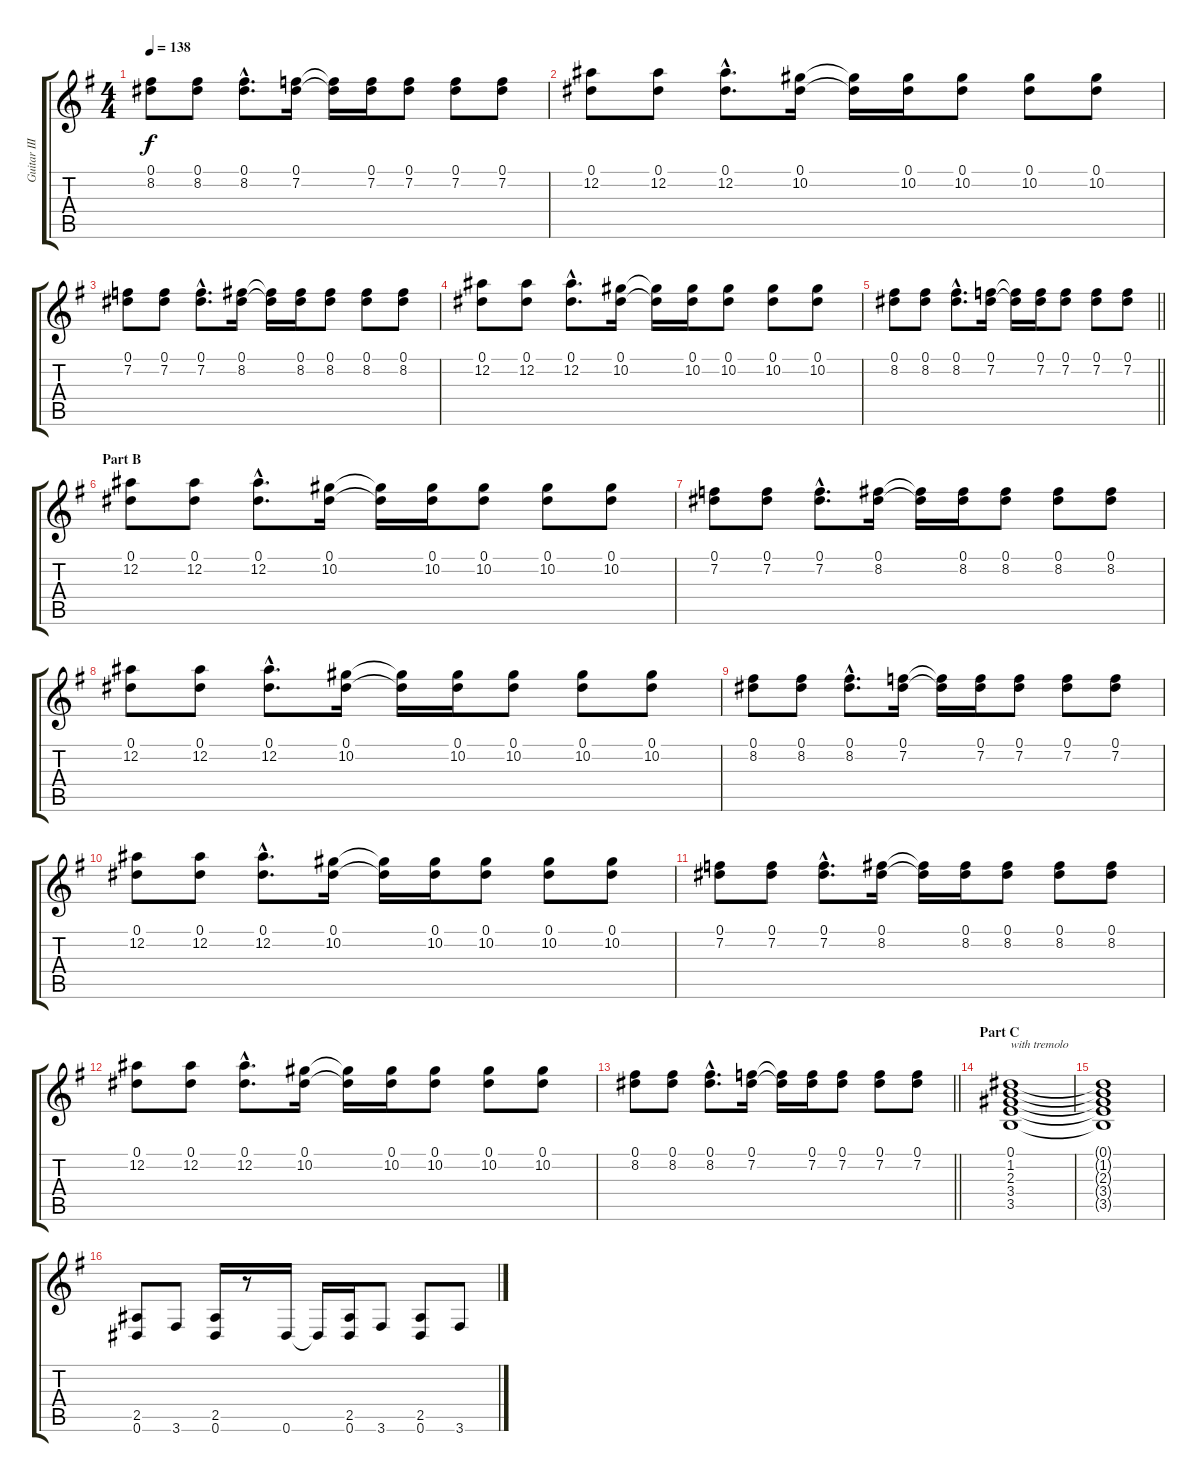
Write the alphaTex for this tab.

\track ("Guitar III (Inoran)" "Guitar III") {instrument distortionguitar}
\staff {score tabs}
\tuning (Eb4 Bb3 Gb3 Db3 Ab2 Eb2) {hide}
\ts (4 4)
\tempo 138
\clef g2
\ks g
(0.1 8.2).8{dy f} (0.1 8.2).8 (0.1{hac} 8.2{hac}).8{d} (0.1 7.2).16 (0.1{t} 7.2{t}).16 (0.1 7.2).16 (0.1 7.2).8 (0.1 7.2).8 (0.1 7.2).8 |
(0.1 12.2).8 (0.1 12.2).8 (0.1{hac} 12.2{hac}).8{d} (0.1 10.2).16 (0.1{t} 10.2{t}).16 (0.1 10.2).16 (0.1 10.2).8 (0.1 10.2).8 (0.1 10.2).8 |
(0.1 7.2).8 (0.1 7.2).8 (0.1{hac} 7.2{hac}).8{d} (0.1 8.2).16 (0.1{t} 8.2{t}).16 (0.1 8.2).16 (0.1 8.2).8 (0.1 8.2).8 (0.1 8.2).8 |
(0.1 12.2).8 (0.1 12.2).8 (0.1{hac} 12.2{hac}).8{d} (0.1 10.2).16 (0.1{t} 10.2{t}).16 (0.1 10.2).16 (0.1 10.2).8 (0.1 10.2).8 (0.1 10.2).8 |
\barLineRight lightlight
(0.1 8.2).8 (0.1 8.2).8 (0.1{hac} 8.2{hac}).8{d} (0.1 7.2).16 (0.1{t} 7.2{t}).16 (0.1 7.2).16 (0.1 7.2).8 (0.1 7.2).8 (0.1 7.2).8 |
\section ("" "Part B")
(0.1 12.2).8 (0.1 12.2).8 (0.1{hac} 12.2{hac}).8{d} (0.1 10.2).16 (0.1{t} 10.2{t}).16 (0.1 10.2).16 (0.1 10.2).8 (0.1 10.2).8 (0.1 10.2).8 |
(0.1 7.2).8 (0.1 7.2).8 (0.1{hac} 7.2{hac}).8{d} (0.1 8.2).16 (0.1{t} 8.2{t}).16 (0.1 8.2).16 (0.1 8.2).8 (0.1 8.2).8 (0.1 8.2).8 |
(0.1 12.2).8 (0.1 12.2).8 (0.1{hac} 12.2{hac}).8{d} (0.1 10.2).16 (0.1{t} 10.2{t}).16 (0.1 10.2).16 (0.1 10.2).8 (0.1 10.2).8 (0.1 10.2).8 |
(0.1 8.2).8 (0.1 8.2).8 (0.1{hac} 8.2{hac}).8{d} (0.1 7.2).16 (0.1{t} 7.2{t}).16 (0.1 7.2).16 (0.1 7.2).8 (0.1 7.2).8 (0.1 7.2).8 |
(0.1 12.2).8 (0.1 12.2).8 (0.1{hac} 12.2{hac}).8{d} (0.1 10.2).16 (0.1{t} 10.2{t}).16 (0.1 10.2).16 (0.1 10.2).8 (0.1 10.2).8 (0.1 10.2).8 |
(0.1 7.2).8 (0.1 7.2).8 (0.1{hac} 7.2{hac}).8{d} (0.1 8.2).16 (0.1{t} 8.2{t}).16 (0.1 8.2).16 (0.1 8.2).8 (0.1 8.2).8 (0.1 8.2).8 |
(0.1 12.2).8 (0.1 12.2).8 (0.1{hac} 12.2{hac}).8{d} (0.1 10.2).16 (0.1{t} 10.2{t}).16 (0.1 10.2).16 (0.1 10.2).8 (0.1 10.2).8 (0.1 10.2).8 |
\barLineRight lightlight
(0.1 8.2).8 (0.1 8.2).8 (0.1{hac} 8.2{hac}).8{d} (0.1 7.2).16 (0.1{t} 7.2{t}).16 (0.1 7.2).16 (0.1 7.2).8 (0.1 7.2).8 (0.1 7.2).8 |
\section ("" "Part C")
(0.1 1.2 2.3 3.4 3.5).1{txt "with tremolo"} |
(0.1{t} 1.2{t} 2.3{t} 3.4{t} 3.5{t}).1 |
(2.5 0.6).8 3.6.8 (2.5 0.6).16 r.8 0.6.16 0.6{t}.16 (2.5 0.6).16 3.6.8 (2.5 0.6).8 3.6.8
